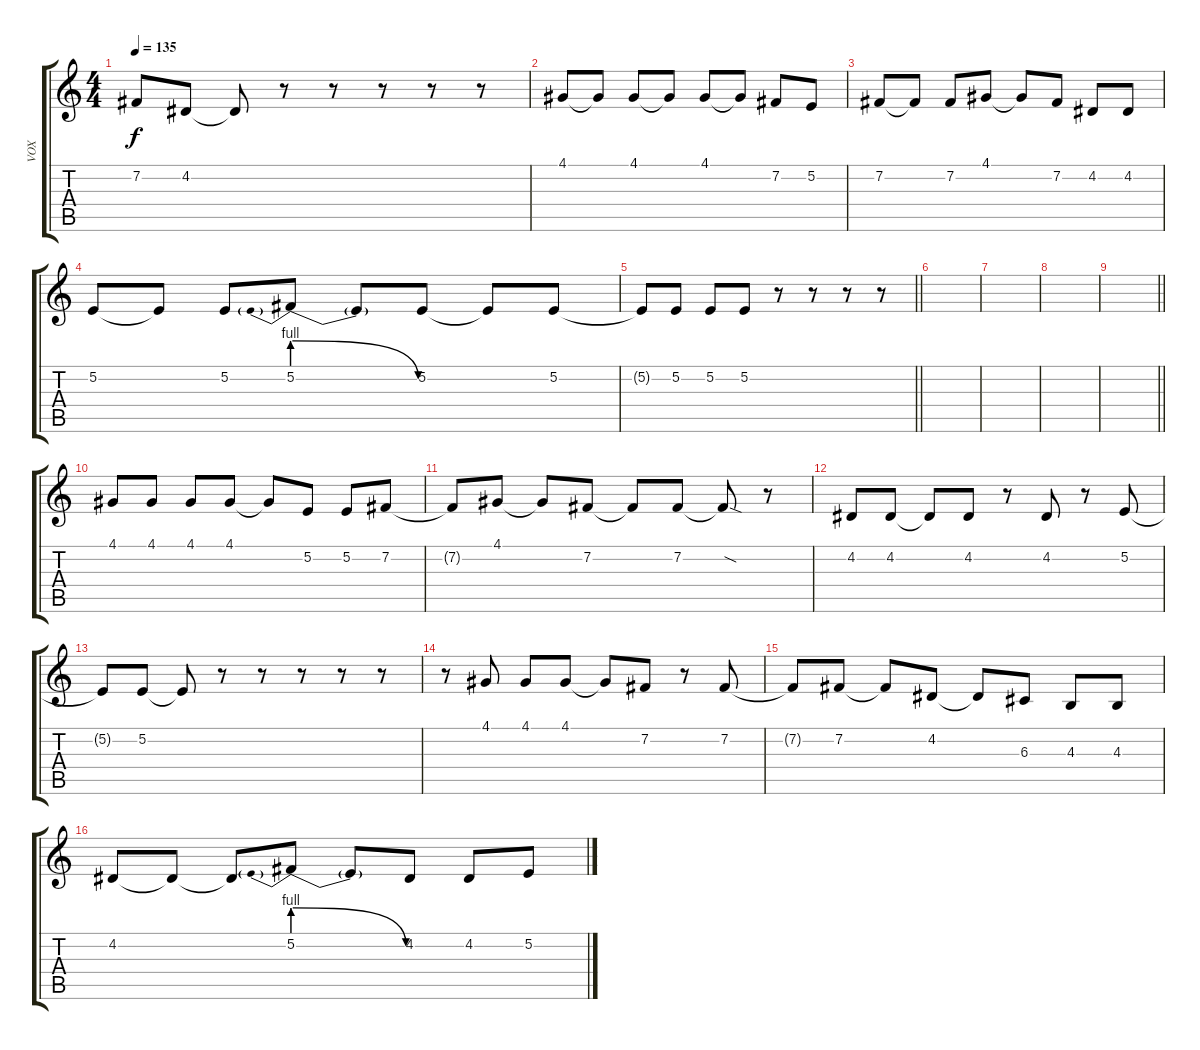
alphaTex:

\track ("VOX" "VOX") {instrument tenorsax}
\staff {score tabs}
\tuning (E4 B3 G3 D3 A2 E2) {hide}
\ts (4 4)
\tempo 135
\clef g2
\ks c
7.2{t}.8{dy f} 4.2.8 4.2{t}.8 r.8 r.8 r.8 r.8 r.8 |
4.1.8 4.1{t}.8 4.1.8 4.1{t}.8 4.1.8 4.1{t}.8 7.2.8 5.2.8 |
7.2.8 7.2{t}.8 7.2.8 4.1.8 4.1{t}.8 7.2.8 4.2.8 4.2.8 |
5.2.8 5.2{t}.8 5.2.8 5.2{be (prebendrelease 0 4 60 0)}.8 5.2{t}.8 5.2.8 5.2{t}.8 5.2.8 |
\barLineRight lightlight
5.2{t}.8 5.2.8 5.2.8 5.2.8 r.8 r.8 r.8 r.8 |
|
|
|
\barLineRight lightlight
|
4.1.8 4.1.8 4.1.8 4.1.8 4.1{t}.8 5.2.8 5.2.8 7.2.8 |
7.2{t}.8 4.1.8 4.1{t}.8 7.2.8 7.2{t}.8 7.2.8 7.2{sod t}.8 r.8 |
4.2.8 4.2.8 4.2{t}.8 4.2.8 r.8 4.2.8 r.8 5.2.8 |
5.2{t}.8 5.2.8 5.2{t}.8 r.8 r.8 r.8 r.8 r.8 |
r.8 4.1.8 4.1.8 4.1.8 4.1{t}.8 7.2.8 r.8 7.2.8 |
7.2{t}.8 7.2.8 7.2{t}.8 4.2.8 4.2{t}.8 6.3.8 4.3.8 4.3.8 |
4.2.8 4.2{t}.8 4.2{t}.8 5.2{be (prebendrelease 0 4 60 0)}.8 5.2{t}.8 4.2.8 4.2.8 5.2.8
